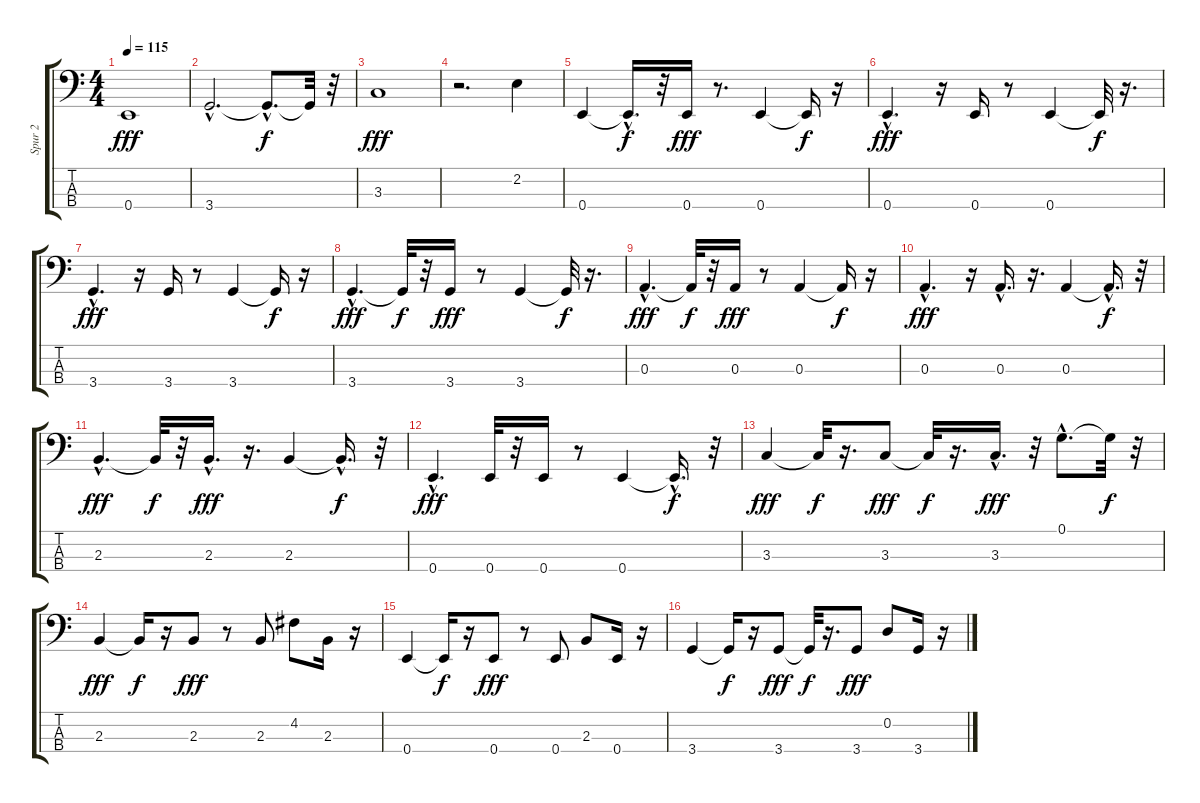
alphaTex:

\track ("Spur 2" "Spur 2") {instrument electricbassfinger}
\staff {score tabs}
\tuning (G2 D2 A1 E1) {hide}
\ts (4 4)
\tempo 115
\clef f4
\ks c
0.4.1{dy fff} |
3.4{hac}.2{d} 3.4{hac t}.8{d dy f} 3.4{t}.32 r.32 |
3.3.1{dy fff} |
r.2{d} 2.2.4 |
0.4.4{volume 12 instrument electricbassfinger} 0.4{hac t}.16{d dy f} r.32 0.4.16{dy fff} r.8{d} 0.4.4 0.4{t}.16{dy f} r.16 |
0.4{hac}.4{d dy fff} r.16 0.4.16 r.8 0.4.4 0.4{t}.32{dy f} r.16{d} |
3.4{hac}.4{d dy fff} r.16 3.4.16 r.8 3.4.4 3.4{t}.16{dy f} r.16 |
3.4{hac}.4{d dy fff} 3.4{t}.32{dy f} r.32 3.4.16{dy fff} r.8 3.4.4 3.4{t}.32{dy f} r.16{d} |
0.3{hac}.4{d dy fff} 0.3{t}.32{dy f} r.32 0.3.16{dy fff} r.8 0.3.4 0.3{t}.16{dy f} r.16 |
0.3{hac}.4{d dy fff} r.16 0.3{hac}.16{d} r.16{d} 0.3.4 0.3{hac t}.16{d dy f} r.32 |
2.3{hac}.4{d dy fff} 2.3{t}.32{dy f} r.32 2.3{hac}.16{d dy fff} r.16{d} 2.3.4 2.3{hac t}.16{d dy f} r.32 |
0.4{hac}.4{d dy fff} 0.4.32 r.32 0.4.16 r.8 0.4.4 0.4{hac t}.16{d dy f} r.32 |
3.3.4{dy fff volume 12 balance 8 instrument electricbassfinger} 3.3{t}.32{dy f} r.16{d} 3.3.8{dy fff} 3.3{t}.32{dy f} r.16{d} 3.3{hac}.16{d dy fff} r.32 0.1{hac}.8{d} 0.1{t}.32{dy f} r.32 |
2.3.4{dy fff} 2.3{t}.16{dy f} r.16 2.3.8{dy fff} r.8 2.3.8 4.2.8 2.3.16 r.16 |
0.4.4 0.4{t}.16{dy f} r.16 0.4.8{dy fff} r.8 0.4.8 2.3.8 0.4.16 r.16 |
3.4.4 3.4{t}.16{dy f} r.16 3.4.8{dy fff} 3.4{t}.32{dy f} r.16{d} 3.4.8{dy fff} 0.2.8 3.4.16 r.16
